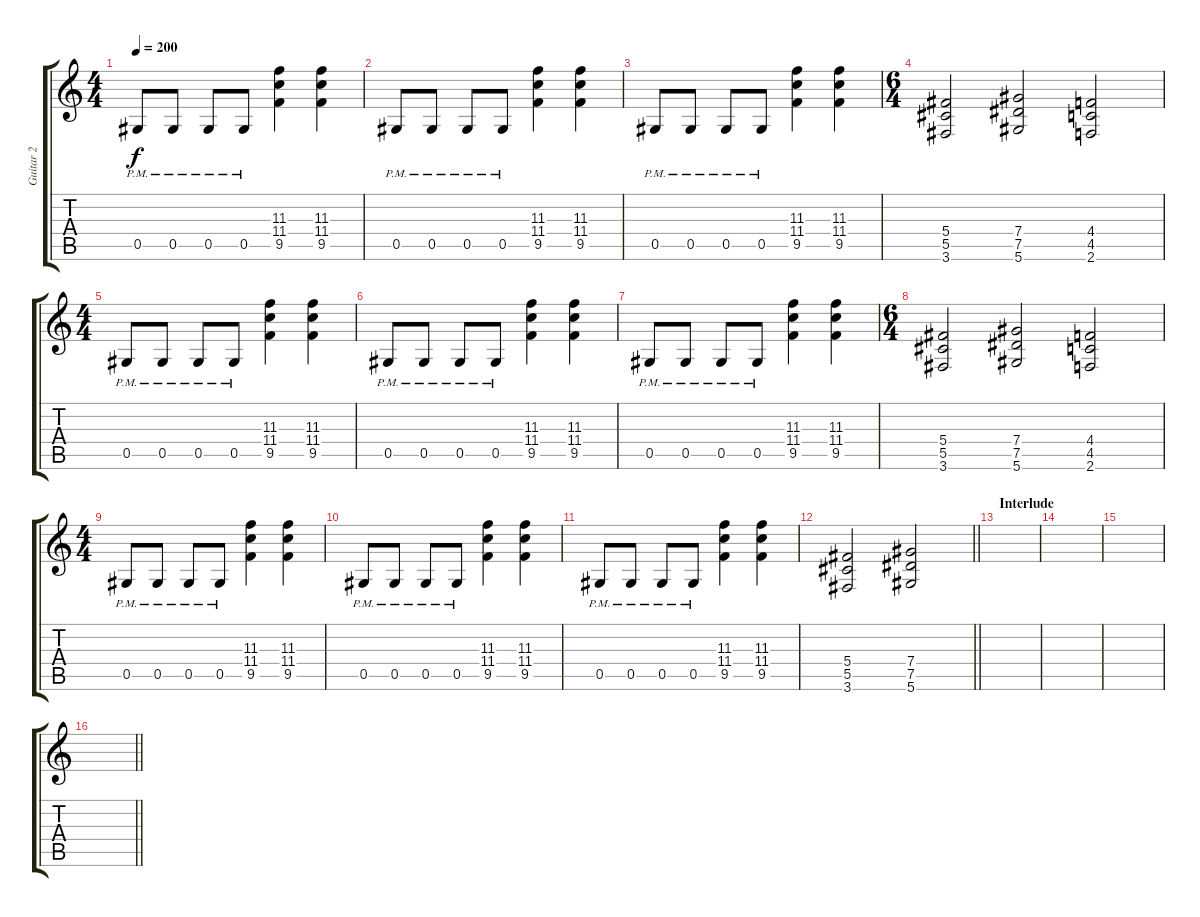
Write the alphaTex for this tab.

\track ("Guitar 2" "Guitar 2") {instrument distortionguitar}
\staff {score tabs}
\tuning (Eb4 Bb3 Gb3 Db3 Ab2 Eb2) {hide}
\ts (4 4)
\tempo 200
\clef g2
\ks c
0.5{pm}.8{dy f} 0.5{pm}.8 0.5{pm}.8 0.5{pm}.8 (11.3 11.4 9.5).4 (11.3 11.4 9.5).4 |
0.5{pm}.8 0.5{pm}.8 0.5{pm}.8 0.5{pm}.8 (11.3 11.4 9.5).4 (11.3 11.4 9.5).4 |
0.5{pm}.8 0.5{pm}.8 0.5{pm}.8 0.5{pm}.8 (11.3 11.4 9.5).4 (11.3 11.4 9.5).4 |
\ts (6 4)
(5.4 5.5 3.6).2 (7.4 7.5 5.6).2 (4.4 4.5 2.6).2 |
\ts (4 4)
0.5{pm}.8 0.5{pm}.8 0.5{pm}.8 0.5{pm}.8 (11.3 11.4 9.5).4 (11.3 11.4 9.5).4 |
0.5{pm}.8 0.5{pm}.8 0.5{pm}.8 0.5{pm}.8 (11.3 11.4 9.5).4 (11.3 11.4 9.5).4 |
0.5{pm}.8 0.5{pm}.8 0.5{pm}.8 0.5{pm}.8 (11.3 11.4 9.5).4 (11.3 11.4 9.5).4 |
\ts (6 4)
(5.4 5.5 3.6).2 (7.4 7.5 5.6).2 (4.4 4.5 2.6).2 |
\ts (4 4)
0.5{pm}.8 0.5{pm}.8 0.5{pm}.8 0.5{pm}.8 (11.3 11.4 9.5).4 (11.3 11.4 9.5).4 |
0.5{pm}.8 0.5{pm}.8 0.5{pm}.8 0.5{pm}.8 (11.3 11.4 9.5).4 (11.3 11.4 9.5).4 |
0.5{pm}.8 0.5{pm}.8 0.5{pm}.8 0.5{pm}.8 (11.3 11.4 9.5).4 (11.3 11.4 9.5).4 |
\barLineRight lightlight
(5.4 5.5 3.6).2 (7.4 7.5 5.6).2 |
\section ("" "Interlude")
|
|
|
\barLineRight lightlight
